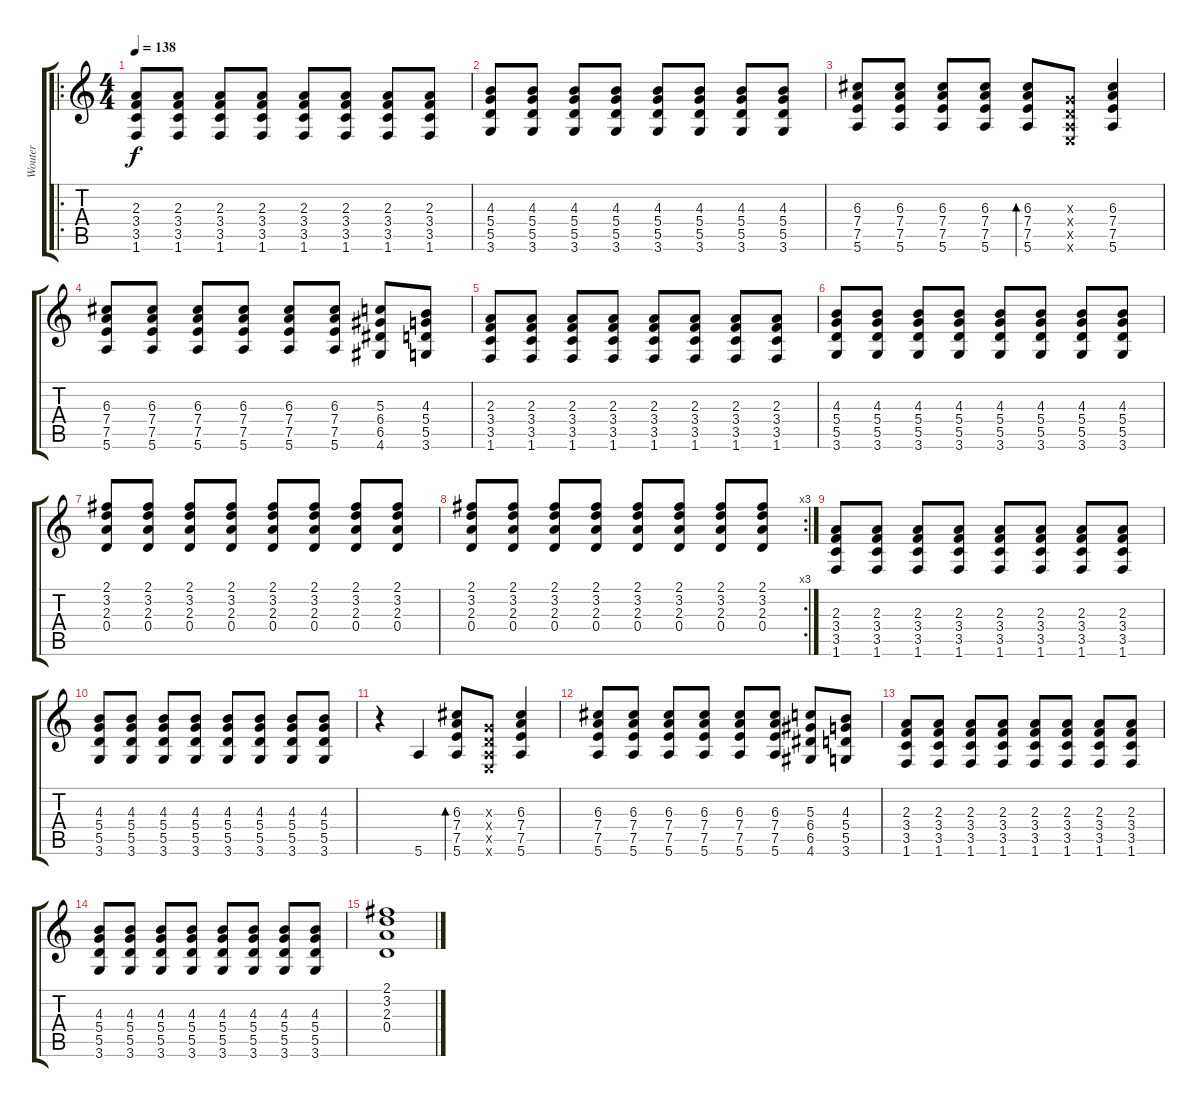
\track ("Wouter" "Wouter") {instrument distortionguitar}
\staff {score tabs}
\tuning (E4 B3 G3 D3 A2 E2) {hide}
\ro
\ts (4 4)
\tempo 138
\clef g2
\ks c
(2.3 3.4 3.5 1.6).8{dy f} (2.3 3.4 3.5 1.6).8 (2.3 3.4 3.5 1.6).8 (2.3 3.4 3.5 1.6).8 (2.3 3.4 3.5 1.6).8 (2.3 3.4 3.5 1.6).8 (2.3 3.4 3.5 1.6).8 (2.3 3.4 3.5 1.6).8 |
(4.3 5.4 5.5 3.6).8 (4.3 5.4 5.5 3.6).8 (4.3 5.4 5.5 3.6).8 (4.3 5.4 5.5 3.6).8 (4.3 5.4 5.5 3.6).8 (4.3 5.4 5.5 3.6).8 (4.3 5.4 5.5 3.6).8 (4.3 5.4 5.5 3.6).8 |
(6.3 7.4 7.5 5.6).8 (6.3 7.4 7.5 5.6).8 (6.3 7.4 7.5 5.6).8 (6.3 7.4 7.5 5.6).8 (6.3 7.4 7.5 5.6).8{bd 120} (0.3{x} 0.4{x} 0.5{x} 0.6{x}).8 (6.3 7.4 7.5 5.6).4 |
(6.3 7.4 7.5 5.6).8 (6.3 7.4 7.5 5.6).8 (6.3 7.4 7.5 5.6).8 (6.3 7.4 7.5 5.6).8 (6.3 7.4 7.5 5.6).8 (6.3 7.4 7.5 5.6).8 (5.3 6.4 6.5 4.6).8 (4.3 5.4 5.5 3.6).8 |
(2.3 3.4 3.5 1.6).8 (2.3 3.4 3.5 1.6).8 (2.3 3.4 3.5 1.6).8 (2.3 3.4 3.5 1.6).8 (2.3 3.4 3.5 1.6).8 (2.3 3.4 3.5 1.6).8 (2.3 3.4 3.5 1.6).8 (2.3 3.4 3.5 1.6).8 |
(4.3 5.4 5.5 3.6).8 (4.3 5.4 5.5 3.6).8 (4.3 5.4 5.5 3.6).8 (4.3 5.4 5.5 3.6).8 (4.3 5.4 5.5 3.6).8 (4.3 5.4 5.5 3.6).8 (4.3 5.4 5.5 3.6).8 (4.3 5.4 5.5 3.6).8 |
(2.1 3.2 2.3 0.4).8 (2.1 3.2 2.3 0.4).8 (2.1 3.2 2.3 0.4).8 (2.1 3.2 2.3 0.4).8 (2.1 3.2 2.3 0.4).8 (2.1 3.2 2.3 0.4).8 (2.1 3.2 2.3 0.4).8 (2.1 3.2 2.3 0.4).8 |
\rc 3
(2.1 3.2 2.3 0.4).8 (2.1 3.2 2.3 0.4).8 (2.1 3.2 2.3 0.4).8 (2.1 3.2 2.3 0.4).8 (2.1 3.2 2.3 0.4).8 (2.1 3.2 2.3 0.4).8 (2.1 3.2 2.3 0.4).8 (2.1 3.2 2.3 0.4).8 |
(2.3 3.4 3.5 1.6).8 (2.3 3.4 3.5 1.6).8 (2.3 3.4 3.5 1.6).8 (2.3 3.4 3.5 1.6).8 (2.3 3.4 3.5 1.6).8 (2.3 3.4 3.5 1.6).8 (2.3 3.4 3.5 1.6).8 (2.3 3.4 3.5 1.6).8 |
(4.3 5.4 5.5 3.6).8 (4.3 5.4 5.5 3.6).8 (4.3 5.4 5.5 3.6).8 (4.3 5.4 5.5 3.6).8 (4.3 5.4 5.5 3.6).8 (4.3 5.4 5.5 3.6).8 (4.3 5.4 5.5 3.6).8 (4.3 5.4 5.5 3.6).8 |
r.4 5.6.4 (6.3 7.4 7.5 5.6).8{bd 120} (0.3{x} 0.4{x} 0.5{x} 0.6{x}).8 (6.3 7.4 7.5 5.6).4 |
(6.3 7.4 7.5 5.6).8 (6.3 7.4 7.5 5.6).8 (6.3 7.4 7.5 5.6).8 (6.3 7.4 7.5 5.6).8 (6.3 7.4 7.5 5.6).8 (6.3 7.4 7.5 5.6).8 (5.3 6.4 6.5 4.6).8 (4.3 5.4 5.5 3.6).8 |
(2.3 3.4 3.5 1.6).8 (2.3 3.4 3.5 1.6).8 (2.3 3.4 3.5 1.6).8 (2.3 3.4 3.5 1.6).8 (2.3 3.4 3.5 1.6).8 (2.3 3.4 3.5 1.6).8 (2.3 3.4 3.5 1.6).8 (2.3 3.4 3.5 1.6).8 |
(4.3 5.4 5.5 3.6).8 (4.3 5.4 5.5 3.6).8 (4.3 5.4 5.5 3.6).8 (4.3 5.4 5.5 3.6).8 (4.3 5.4 5.5 3.6).8 (4.3 5.4 5.5 3.6).8 (4.3 5.4 5.5 3.6).8 (4.3 5.4 5.5 3.6).8 |
(2.1 3.2 2.3 0.4).1
